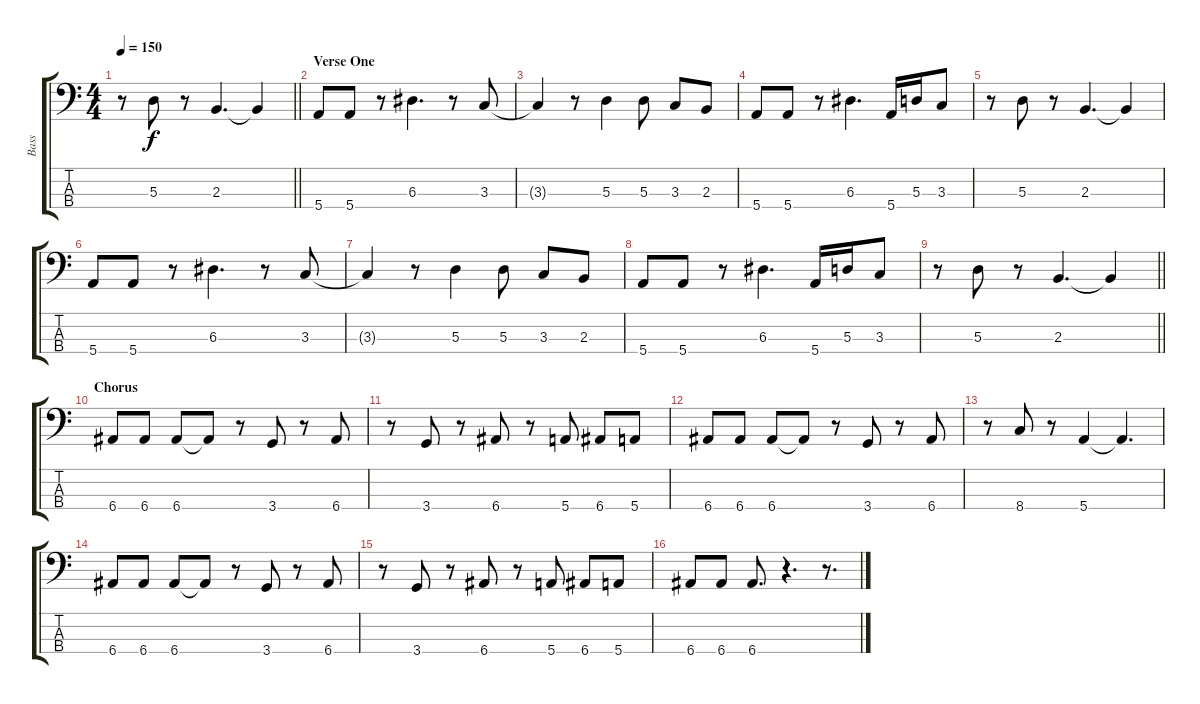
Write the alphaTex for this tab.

\track ("Bass" "Bass") {instrument electricbassfinger}
\staff {score tabs}
\tuning (G2 D2 A1 E1) {hide}
\ts (4 4)
\tempo 150
\clef f4
\barLineRight lightlight
\ks c
r.8{dy f} 5.3.8 r.8 2.3.4{d} 2.3{t}.4 |
\section ("" "Verse One")
5.4.8 5.4.8 r.8 6.3.4{d} r.8 3.3.8 |
3.3{t}.4 r.8 5.3.4 5.3.8 3.3.8 2.3.8 |
5.4.8 5.4.8 r.8 6.3.4{d} 5.4.16 5.3.16 3.3.8 |
r.8 5.3.8 r.8 2.3.4{d} 2.3{t}.4 |
5.4.8 5.4.8 r.8 6.3.4{d} r.8 3.3.8 |
3.3{t}.4 r.8 5.3.4 5.3.8 3.3.8 2.3.8 |
5.4.8 5.4.8 r.8 6.3.4{d} 5.4.16 5.3.16 3.3.8 |
\barLineRight lightlight
r.8 5.3.8 r.8 2.3.4{d} 2.3{t}.4 |
\section ("" "Chorus")
6.4.8 6.4.8 6.4.8 6.4{t}.8 r.8 3.4.8 r.8 6.4.8 |
r.8 3.4.8 r.8 6.4.8 r.8 5.4.8 6.4.8 5.4.8 |
6.4.8 6.4.8 6.4.8 6.4{t}.8 r.8 3.4.8 r.8 6.4.8 |
r.8 8.4.8 r.8 5.4.4 5.4{t}.4{d} |
6.4.8 6.4.8 6.4.8 6.4{t}.8 r.8 3.4.8 r.8 6.4.8 |
r.8 3.4.8 r.8 6.4.8 r.8 5.4.8 6.4.8 5.4.8 |
6.4.8 6.4.8 6.4.8{d} r.4{d} r.8{d}
